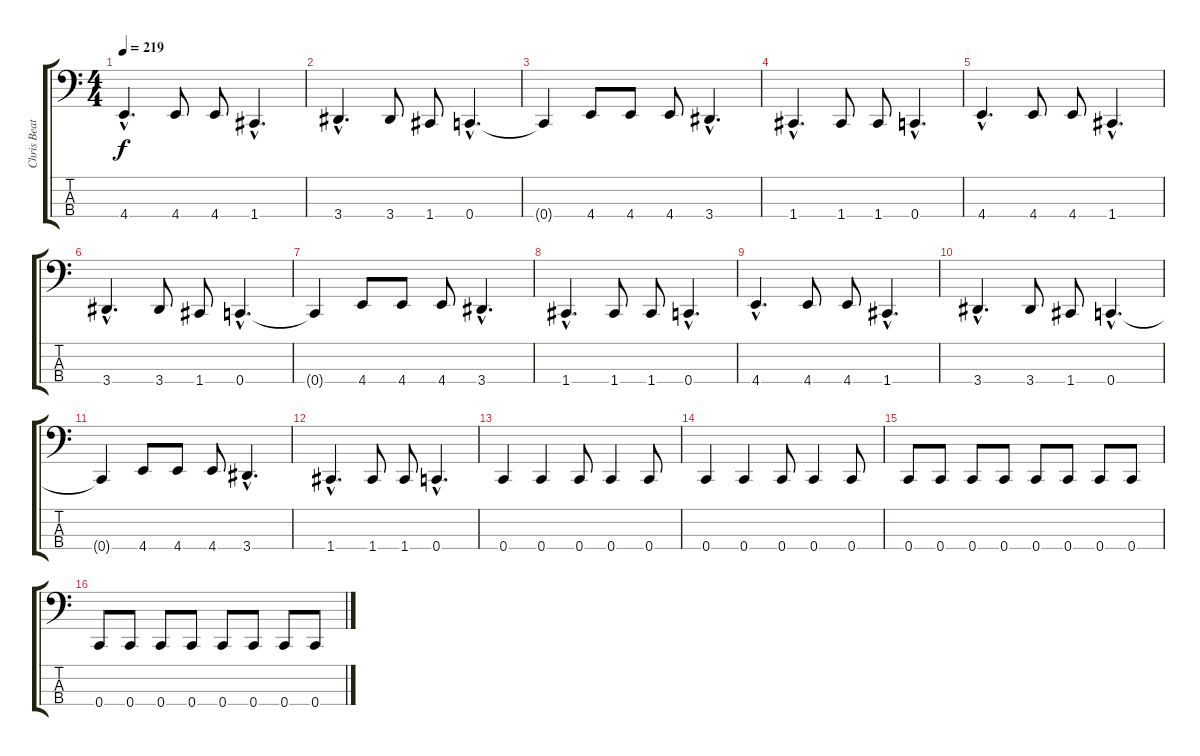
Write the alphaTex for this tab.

\track ("Chris Beattie (Bass)" "Chris Beat") {instrument electricbasspick}
\staff {score tabs}
\tuning (Eb2 Bb1 F1 C1) {hide}
\ts (4 4)
\tempo 219
\clef f4
\ks c
4.4{hac}.4{d dy f} 4.4.8 4.4.8 1.4{hac}.4{d} |
3.4{hac}.4{d} 3.4.8 1.4.8 0.4{hac}.4{d} |
0.4{t}.4 4.4.8 4.4.8 4.4.8 3.4{hac}.4{d} |
1.4{hac}.4{d} 1.4.8 1.4.8 0.4{hac}.4{d} |
4.4{hac}.4{d} 4.4.8 4.4.8 1.4{hac}.4{d} |
3.4{hac}.4{d} 3.4.8 1.4.8 0.4{hac}.4{d} |
0.4{t}.4 4.4.8 4.4.8 4.4.8 3.4{hac}.4{d} |
1.4{hac}.4{d} 1.4.8 1.4.8 0.4{hac}.4{d} |
4.4{hac}.4{d} 4.4.8 4.4.8 1.4{hac}.4{d} |
3.4{hac}.4{d} 3.4.8 1.4.8 0.4{hac}.4{d} |
0.4{t}.4 4.4.8 4.4.8 4.4.8 3.4{hac}.4{d} |
1.4{hac}.4{d} 1.4.8 1.4.8 0.4{hac}.4{d} |
0.4.4 0.4.4 0.4.8 0.4.4 0.4.8 |
0.4.4 0.4.4 0.4.8 0.4.4 0.4.8 |
0.4.8 0.4.8 0.4.8 0.4.8 0.4.8 0.4.8 0.4.8 0.4.8 |
0.4.8 0.4.8 0.4.8 0.4.8 0.4.8 0.4.8 0.4.8 0.4.8
